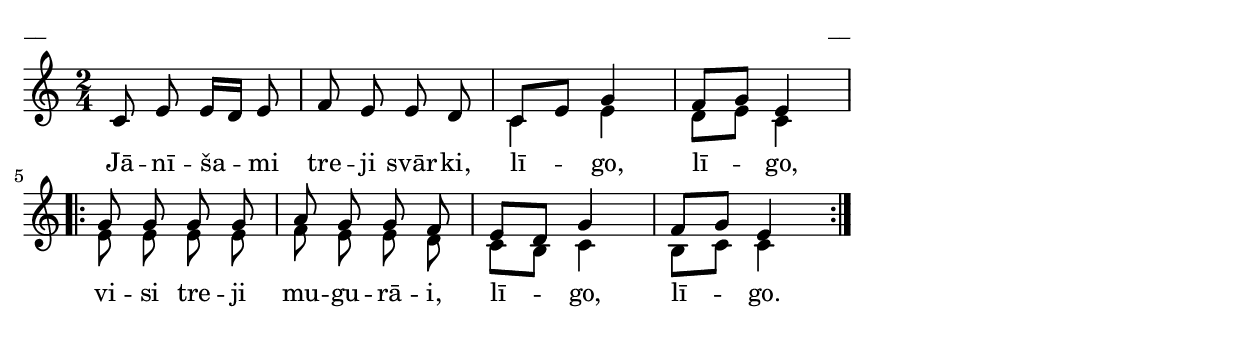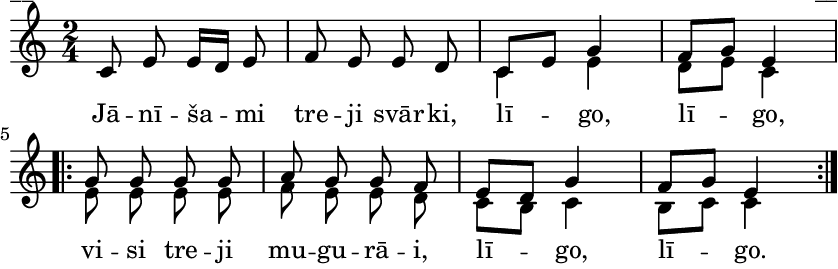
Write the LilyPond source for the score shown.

\version "2.13.18"
#(ly:set-option 'crop #t)
\paper {
line-width = 14\cm
left-margin = 0.4\cm
between-system-padding = 0.1\cm
between-system-space = 0.1\cm
}
% AALapas
% Jānīšami treji svārki
\layout {
indent = #0
ragged-last = ##f
}


voiceA = \relative c' {
\clef "treble"
\key c \major
\time 2/4
c8 e e16[ d] e8 |
f8 e e d |
c8[ e] g4 |
f8[ g] e4 |
\repeat volta 2 {
g8 g g g |
a8 g g f |
e8[ d] g4 |
f8[ g] e4 |
}
}

voiceB = \relative c' {
\clef "treble"
\key c \major
\time 2/4
s2 |
s2 |
c4 e4 |
d8[ e] c4 |
\repeat volta 2 {
e8 e e e |
f8 e e d |
c8[ b] c4 |
b8[ c] c4 |
}
}


lyricA = \lyricmode {
Jā -- nī -- ša -- mi tre -- ji svār -- ki, lī -- go, lī -- go, 
vi -- si tre -- ji mu -- gu -- rā -- i, lī -- go, lī -- go.
}




fullScore = <<
\new Staff {
<<
\new Voice = "voiceA" { \voiceOne \autoBeamOff \voiceA }
\new Voice = "voiceB" { \voiceTwo \autoBeamOff \voiceB }
\new Lyrics \lyricsto "voiceA" \lyricA
>>
}
>>



\score {
\fullScore
\header { piece = "__" opus = "__" }
}
\markup { \with-color #(x11-color 'white) \sans \smaller "__" }
\score {
\unfoldRepeats
\fullScore
\midi {
\context { \Staff \remove "Staff_performer" }
\context { \Voice \consists "Staff_performer" }
}
}


